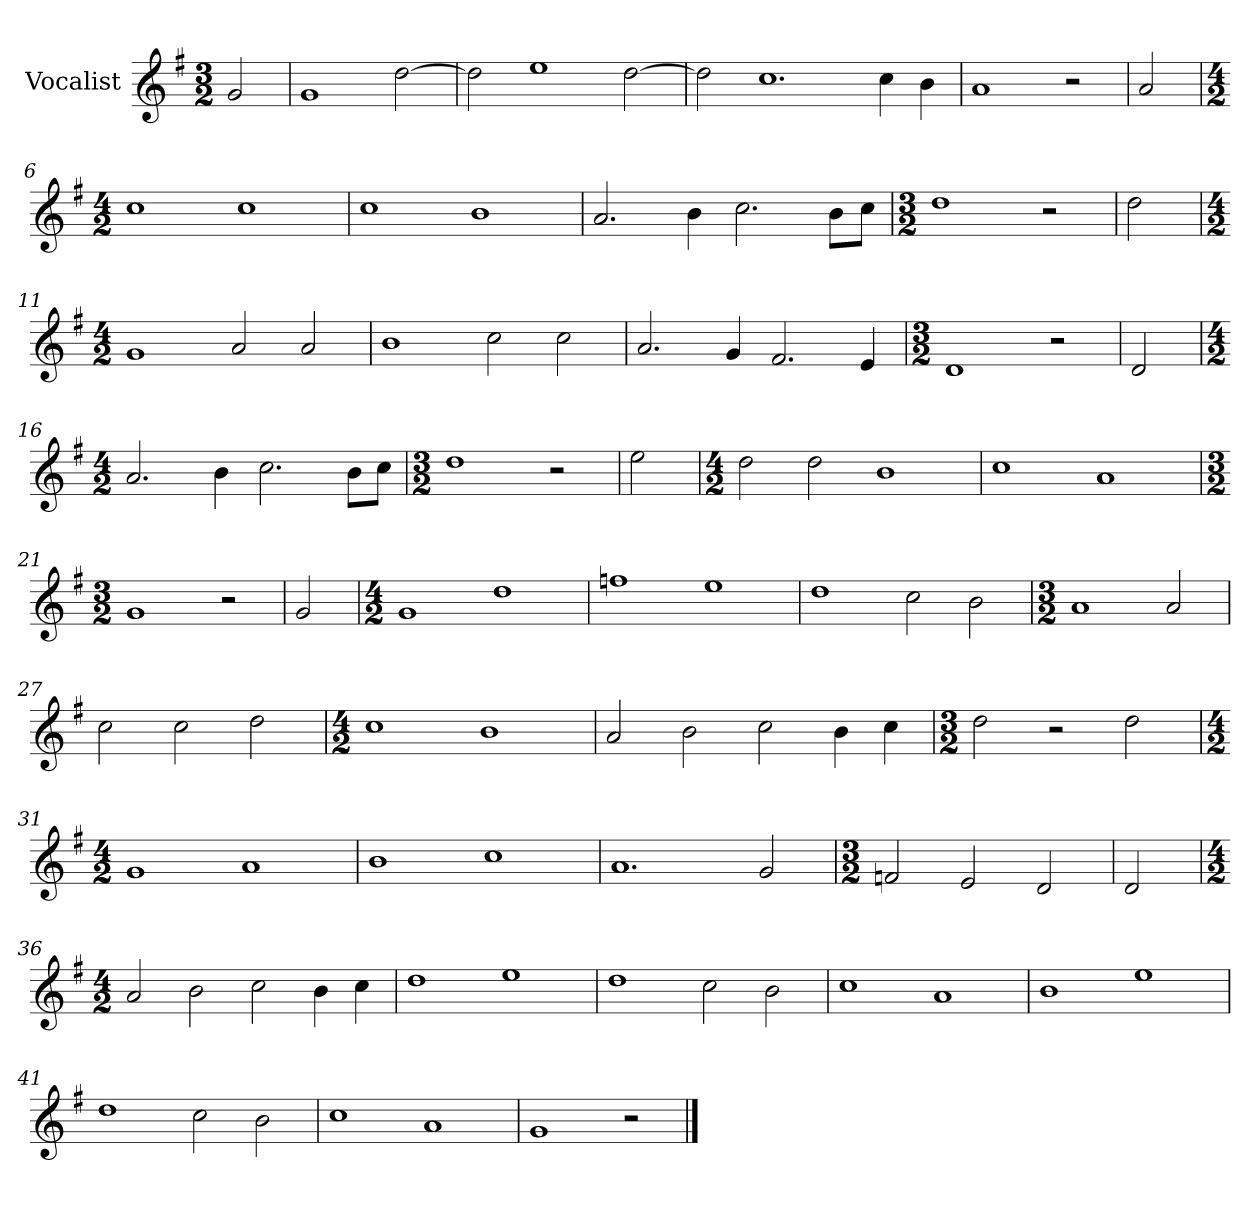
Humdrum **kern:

**kern
*part1
*staff1
*I"Vocalist
*k[f#]
*G:
*M3/2
=
2g
=1
1g
[2dd
=2
2dd]
1ee
[2dd
=3
2dd]
1.cc
4cc
4b
=4
1a
2r
=5
2a
=6
*M4/2
1cc
1cc
=7
1cc
1b
=8
2.a
4b
2.cc
8bL
8ccJ
=9
*M3/2
1dd
2r
=10
2dd
=11
*M4/2
1g
2a
2a
=12
1b
2cc
2cc
=13
2.a
4g
2.f#
4e
=14
*M3/2
1d
2r
=15
2d
=16
*M4/2
2.a
4b
2.cc
8bL
8ccJ
=17
*M3/2
1dd
2r
=18
2ee
=19
*M4/2
2dd
2dd
1b
=20
1cc
1a
=21
*M3/2
1g
2r
=22
2g
=23
*M4/2
1g
1dd
=24
1ffn
1ee
=25
1dd
2cc
2b
=26
*M3/2
1a
2a
=27
2cc
2cc
2dd
=28
*M4/2
1cc
1b
=29
2a
2b
2cc
4b
4cc
=30
*M3/2
2dd
2r
2dd
=31
*M4/2
1g
1a
=32
1b
1cc
=33
1.a
2g
=34
*M3/2
2fn
2e
2d
=35
2d
=36
*M4/2
2a
2b
2cc
4b
4cc
=37
1dd
1ee
=38
1dd
2cc
2b
=39
1cc
1a
=40
1b
1ee
=41
1dd
2cc
2b
=42
1cc
1a
=43
1g
2r
==
*-
